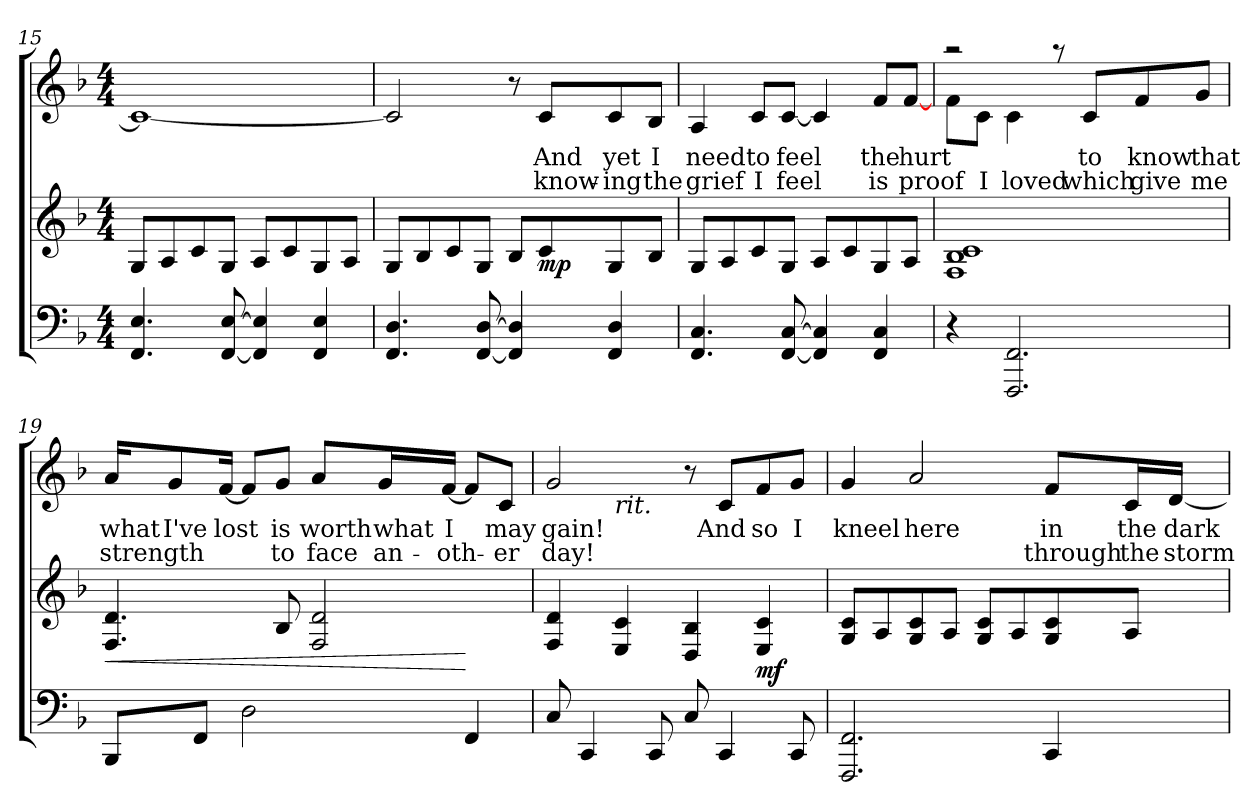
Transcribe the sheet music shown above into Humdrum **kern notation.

**kern	**kern	**dynam	**kern	**text	**text
*part2	*part2	*part2	*part1	*part1	*part1
*staff3	*staff2	*staff2/3	*staff1	*staff1	*staff1
*clefF4	*clefG2	*	*clefG2	*	*
*k[b-]	*k[b-]	*	*k[b-]	*	*
*F:	*F:	*	*F:	*	*
*M4/4	*M4/4	*	*M4/4	*	*
=15	=15	=15	=15	=15	=15
4.FF/ 4.E/	8G/L	.	1c_	.	.
.	8A/	.	.	.	.
.	8c/	.	.	.	.
[8FF/ [8E/	8G/J	.	.	.	.
4FF/] 4E/]	8A/L	.	.	.	.
.	8c/	.	.	.	.
4FF/ 4E/	8G/	.	.	.	.
.	8A/J	.	.	.	.
=16	=16	=16	=16	=16	=16
4.FF/ 4.D/	8G/L	.	2c/]	.	.
.	8B-/	.	.	.	.
.	8c/	.	.	.	.
[8FF/ [8D/	8G/J	.	.	.	.
4FF/] 4D/]	8B-/L	.	8r	.	.
!	!	!LO:DY:b	!	!LO:LY:b	!LO:LY:b
.	8c/	mp	8c/L	And	know-
!	!	!	!	!LO:LY:b	!LO:LY:b
4FF/ 4D/	8G/	.	8c/	yet	-ing
!	!	!	!	!LO:LY:b	!LO:LY:b
.	8B-/J	.	8B-/J	I	the
!!LO:LB:g=z
=17	=17	=17	=17	=17	=17
!	!	!	!	!LO:LY:b	!LO:LY:b
4.FF/ 4.C/	8G/L	.	4A/	need	grief
.	8A/	.	.	.	.
!	!	!	!	!LO:LY:b	!LO:LY:b
.	8c/	.	8c/L	to	I
!	!	!	!	!LO:LY:b	!LO:LY:b
[8FF/ [8C/	8G/J	.	[8c/J	feel	feel
4FF/] 4C/]	8A/L	.	4c/]	.	.
.	8c/	.	.	.	.
!	!	!	!	!LO:LY:b	!LO:LY:b
4FF/ 4C/	8G/	.	8f/L	the	is
!	!	!	!	!LO:LY:b	!LO:LY:b
.	8A/J	.	[8f/J	hurt	proof
=18	=18	=18	=18	=18	=18
*	*	*	*^	*	*
4r	1F 1B- 1c	.	2raa	8f\L	.	.
!	!	!	!	!	!	!LO:LY:b
.	.	.	.	8c\J	.	I
!	!	!	!	!	!	!LO:LY:b
2.FFF/ 2.FF/	.	.	.	4c\	.	loved
.	.	.	8raa	2ryy	.	.
!	!	!	!	!	!LO:LY:b	!LO:LY:b
.	.	.	8c/L	.	to	which
!	!	!	!	!	!LO:LY:b	!LO:LY:b
.	.	.	8f/	.	know	give
!	!	!	!	!	!LO:LY:b	!LO:LY:b
.	.	.	8g/J	.	that	me
*	*	*	*v	*v	*	*
=19	=19	=19	=19	=19	=19
!	!	!LO:HP:b	!	!	!
!	!	!	!	!LO:LY:b	!LO:LY:b
8BBB-/L	4.F/ 4.d/	<	16a/KL	what	strength
!	!	!	!	!LO:LY:b	!
.	.	.	8g/	I've	.
8FF/J	.	.	.	.	.
!	!	!	!	!LO:LY:b	!
.	.	.	[16f/Jk	lost	.
2D\	.	.	8f/L]	.	.
!	!	!	!	!LO:LY:b	!LO:LY:b
.	8B-/	.	8g/J	is	to
!	!	!	!	!LO:LY:b	!LO:LY:b
.	2F/ 2d/	.	8a/L	worth	face
!	!	!	!	!LO:LY:b	!LO:LY:b
.	.	.	16g/L	what	an-
!	!	!	!	!LO:LY:b	!LO:LY:b
.	.	.	[16f/JJ	I	-oth-
4FF/	.	[	8f/L]	.	.
!	!	!	!	!LO:LY:b	!LO:LY:b
.	.	.	8c/J	may	-er
=20	=20	=20	=20	=20	=20
!	!	!	!	!LO:LY:b	!LO:LY:b
*	*	*	*^	*	*
8C/	4F/ 4d/	.	2g/	4ryy	gain!	day!
4CC/	.	.	.	.	.	.
!	!	!	!	!LO:TX:b:i:t=rit.	!	!
.	4E/ 4c/	.	.	2.ryy	.	.
8CC/	.	.	.	.	.	.
8C/	4D/ 4B-/	.	8r	.	.	.
!	!	!	!	!	!LO:LY:b	!
4CC/	.	.	8c/L	.	And	.
!	!	!LO:DY:b	!	!	!LO:LY:b	!
.	4E/ 4c/	mf	8f/	.	so	.
!	!	!	!	!	!LO:LY:b	!
8CC/	.	.	8g/J	.	I	.
*	*	*	*v	*v	*	*
!!LO:LB:g=z
=21	=21	=21	=21	=21	=21
*	*	*	*MM80	*	*
*	*	*	*^	*	*
!	!	!	!	!	!LO:LY:b	!
*	*	*	*v	*v	*	*
2.FFF/ 2.FF/	8G/ 8c/L	.	4g/	kneel	.
.	8A/	.	.	.	.
!	!	!	!	!LO:LY:b	!
.	8G/ 8c/	.	2a/	here	.
.	8A/J	.	.	.	.
.	8G/ 8c/L	.	.	.	.
.	8A/	.	.	.	.
!	!	!	!	!LO:LY:b	!LO:LY:b
4CC/	8G/ 8c/	.	8f/L	in	through
!	!	!	!	!LO:LY:b	!LO:LY:b
.	8A/J	.	16c/L	the	the
!	!	!	!	!LO:LY:b	!LO:LY:b
.	.	.	[16d/JJ	dark	storm
=	=	=	=	=	=
*-	*-	*-	*-	*-	*-
